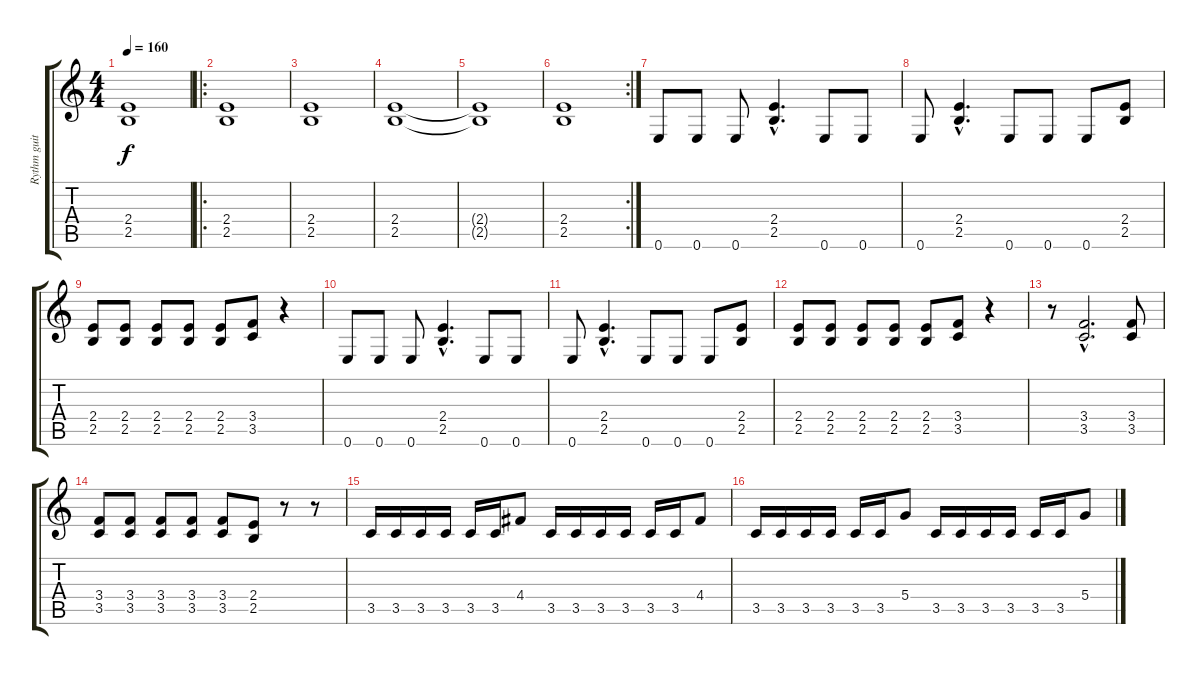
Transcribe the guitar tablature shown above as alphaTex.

\track ("Rythm guitar" "Rythm guit") {instrument distortionguitar}
\staff {score tabs}
\tuning (E4 B3 G3 D3 A2 E2) {hide}
\ts (4 4)
\tempo 160
\clef g2
\ks c
(2.4 2.5).1{dy f} |
\ro
(2.4 2.5).1 |
(2.4 2.5).1 |
(2.4 2.5).1 |
(2.4{t} 2.5{t}).1 |
\rc 2
(2.4 2.5).1 |
0.6.8 0.6.8 0.6.8 (2.4{hac} 2.5{hac}).4{d} 0.6.8 0.6.8 |
0.6.8 (2.4{hac} 2.5{hac}).4{d} 0.6.8 0.6.8 0.6.8 (2.4 2.5).8 |
(2.4 2.5).8 (2.4 2.5).8 (2.4 2.5).8 (2.4 2.5).8 (2.4 2.5).8 (3.4 3.5).8 r.4 |
0.6.8 0.6.8 0.6.8 (2.4{hac} 2.5{hac}).4{d} 0.6.8 0.6.8 |
0.6.8 (2.4{hac} 2.5{hac}).4{d} 0.6.8 0.6.8 0.6.8 (2.4 2.5).8 |
(2.4 2.5).8 (2.4 2.5).8 (2.4 2.5).8 (2.4 2.5).8 (2.4 2.5).8 (3.4 3.5).8 r.4 |
r.8 (3.4{hac} 3.5{hac}).2{d} (3.4 3.5).8 |
(3.4 3.5).8 (3.4 3.5).8 (3.4 3.5).8 (3.4 3.5).8 (3.4 3.5).8 (2.4 2.5).8 r.8 r.8 |
3.5.16 3.5.16 3.5.16 3.5.16 3.5.16 3.5.16 4.4.8 3.5.16 3.5.16 3.5.16 3.5.16 3.5.16 3.5.16 4.4.8 |
3.5.16 3.5.16 3.5.16 3.5.16 3.5.16 3.5.16 5.4.8 3.5.16 3.5.16 3.5.16 3.5.16 3.5.16 3.5.16 5.4.8
